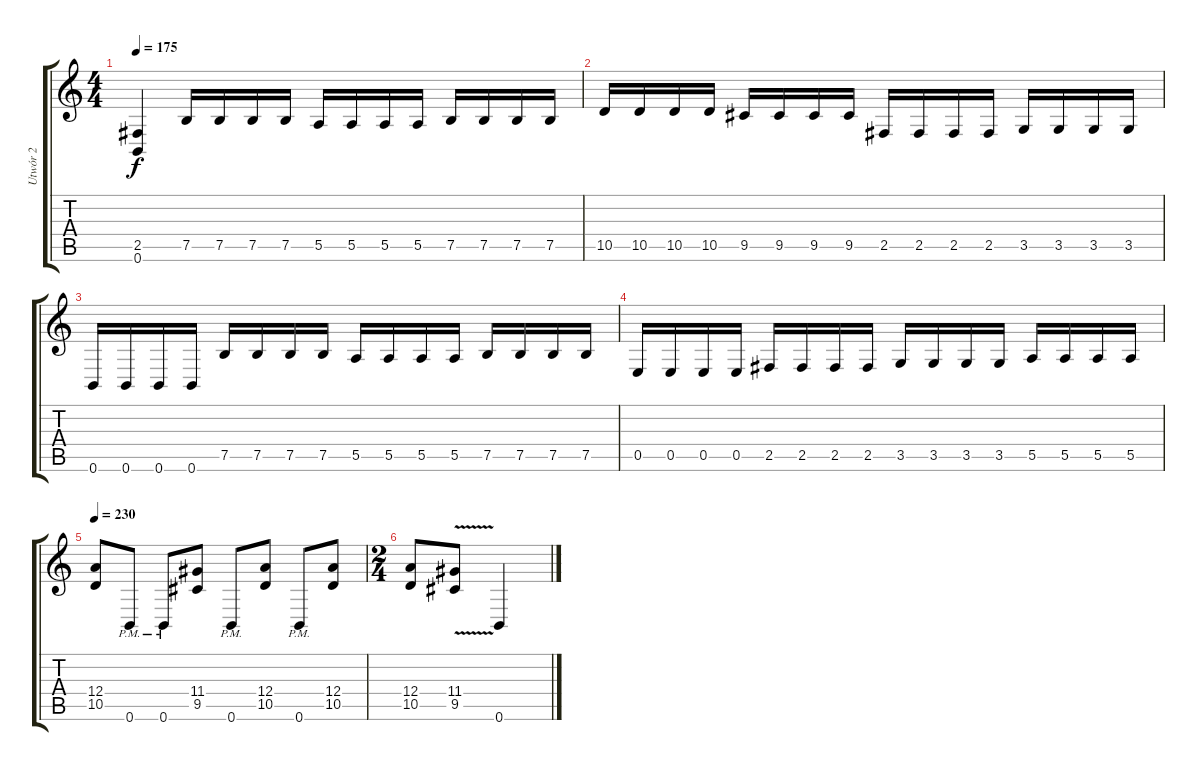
\track ("Utwór 2" "Utwór 2") {instrument distortionguitar}
\staff {score tabs}
\tuning (B3 Gb3 D3 A2 E2 B1) {hide}
\ts (4 4)
\tempo 175
\clef g2
\ks c
(2.5 0.6).4{dy f} 7.5.16 7.5.16 7.5.16 7.5.16 5.5.16 5.5.16 5.5.16 5.5.16 7.5.16 7.5.16 7.5.16 7.5.16 |
10.5.16 10.5.16 10.5.16 10.5.16 9.5.16 9.5.16 9.5.16 9.5.16 2.5.16 2.5.16 2.5.16 2.5.16 3.5.16 3.5.16 3.5.16 3.5.16 |
0.6.16 0.6.16 0.6.16 0.6.16 7.5.16 7.5.16 7.5.16 7.5.16 5.5.16 5.5.16 5.5.16 5.5.16 7.5.16 7.5.16 7.5.16 7.5.16 |
0.5.16 0.5.16 0.5.16 0.5.16 2.5.16 2.5.16 2.5.16 2.5.16 3.5.16 3.5.16 3.5.16 3.5.16 5.5.16 5.5.16 5.5.16 5.5.16 |
\tempo 230
(12.4 10.5).8 0.6{pm}.8 0.6{pm}.8 (11.4 9.5).8 0.6{pm}.8 (12.4 10.5).8 0.6{pm}.8 (12.4 10.5).8 |
\ts (2 4)
(12.4 10.5).8 (11.4{v} 9.5{v}).8 0.6.4
